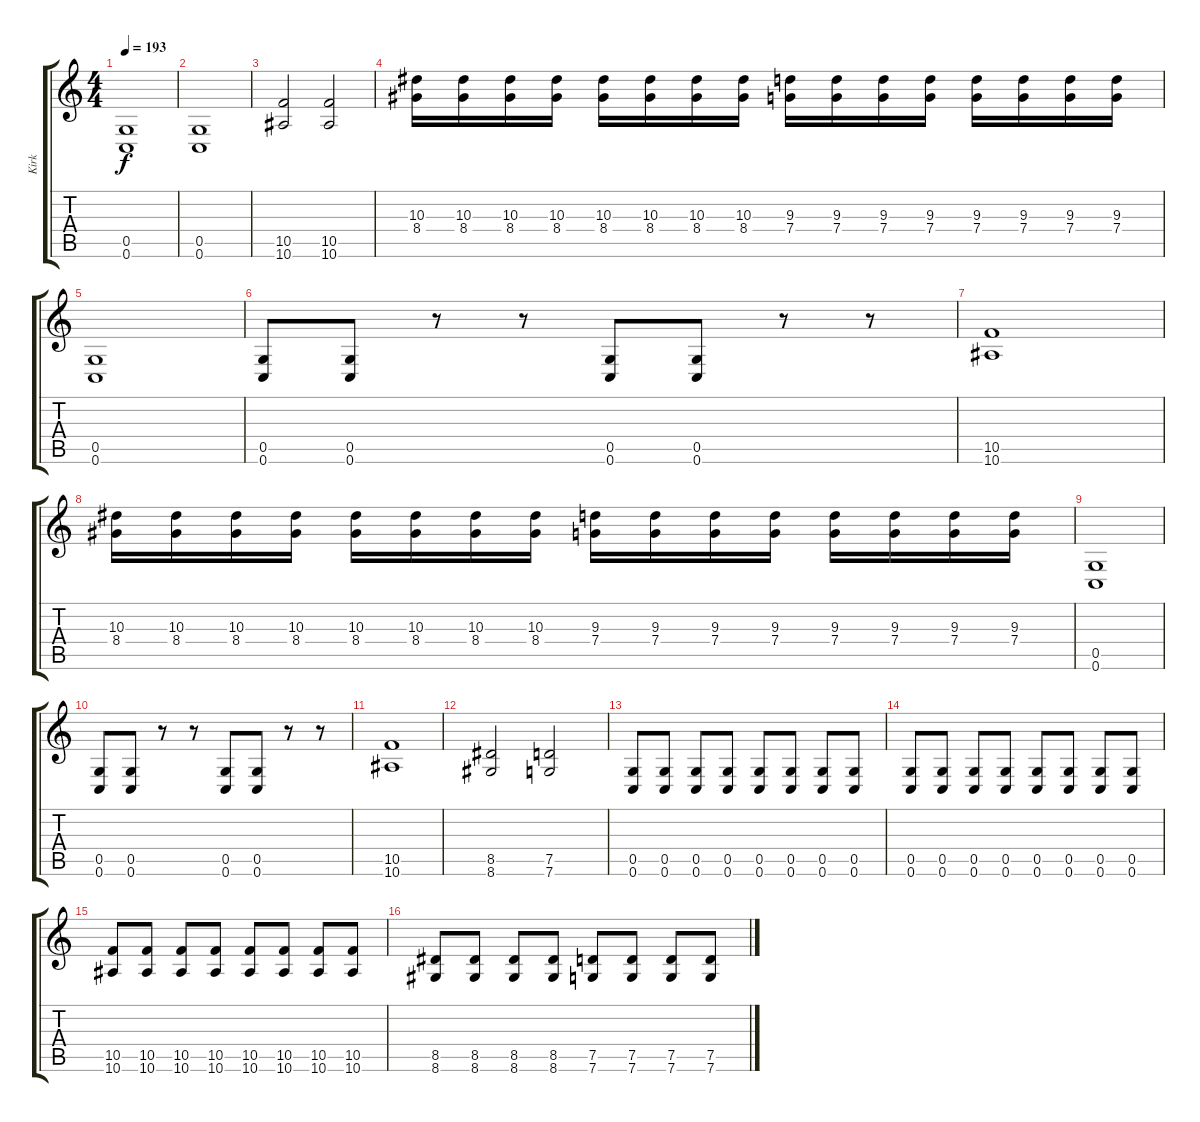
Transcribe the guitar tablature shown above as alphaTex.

\track ("Kirk" "Kirk") {instrument distortionguitar}
\staff {score tabs}
\tuning (D4 A3 F3 C3 G2 C2) {hide}
\ts (4 4)
\tempo 193
\clef g2
\ks c
(0.5 0.6).1{dy f volume 16 instrument distortionguitar} |
(0.5 0.6).1{volume 16 instrument distortionguitar} |
(10.5 10.6).2 (10.5 10.6).2 |
(10.3 8.4).16 (10.3 8.4).16 (10.3 8.4).16 (10.3 8.4).16 (10.3 8.4).16 (10.3 8.4).16 (10.3 8.4).16 (10.3 8.4).16 (9.3 7.4).16 (9.3 7.4).16 (9.3 7.4).16 (9.3 7.4).16 (9.3 7.4).16 (9.3 7.4).16 (9.3 7.4).16 (9.3 7.4).16 |
(0.5 0.6).1 |
(0.5 0.6).8 (0.5 0.6).8 r.8 r.8 (0.5 0.6).8 (0.5 0.6).8 r.8 r.8 |
(10.5 10.6).1 |
(10.3 8.4).16 (10.3 8.4).16 (10.3 8.4).16 (10.3 8.4).16 (10.3 8.4).16 (10.3 8.4).16 (10.3 8.4).16 (10.3 8.4).16 (9.3 7.4).16 (9.3 7.4).16 (9.3 7.4).16 (9.3 7.4).16 (9.3 7.4).16 (9.3 7.4).16 (9.3 7.4).16 (9.3 7.4).16 |
(0.5 0.6).1 |
(0.5 0.6).8 (0.5 0.6).8 r.8 r.8 (0.5 0.6).8 (0.5 0.6).8 r.8 r.8 |
(10.5 10.6).1 |
(8.5 8.6).2 (7.5 7.6).2 |
(0.5 0.6).8 (0.5 0.6).8 (0.5 0.6).8 (0.5 0.6).8 (0.5 0.6).8 (0.5 0.6).8 (0.5 0.6).8 (0.5 0.6).8 |
(0.5 0.6).8 (0.5 0.6).8 (0.5 0.6).8 (0.5 0.6).8 (0.5 0.6).8 (0.5 0.6).8 (0.5 0.6).8 (0.5 0.6).8 |
(10.5 10.6).8 (10.5 10.6).8 (10.5 10.6).8 (10.5 10.6).8 (10.5 10.6).8 (10.5 10.6).8 (10.5 10.6).8 (10.5 10.6).8 |
(8.5 8.6).8 (8.5 8.6).8 (8.5 8.6).8 (8.5 8.6).8 (7.5 7.6).8 (7.5 7.6).8 (7.5 7.6).8 (7.5 7.6).8
